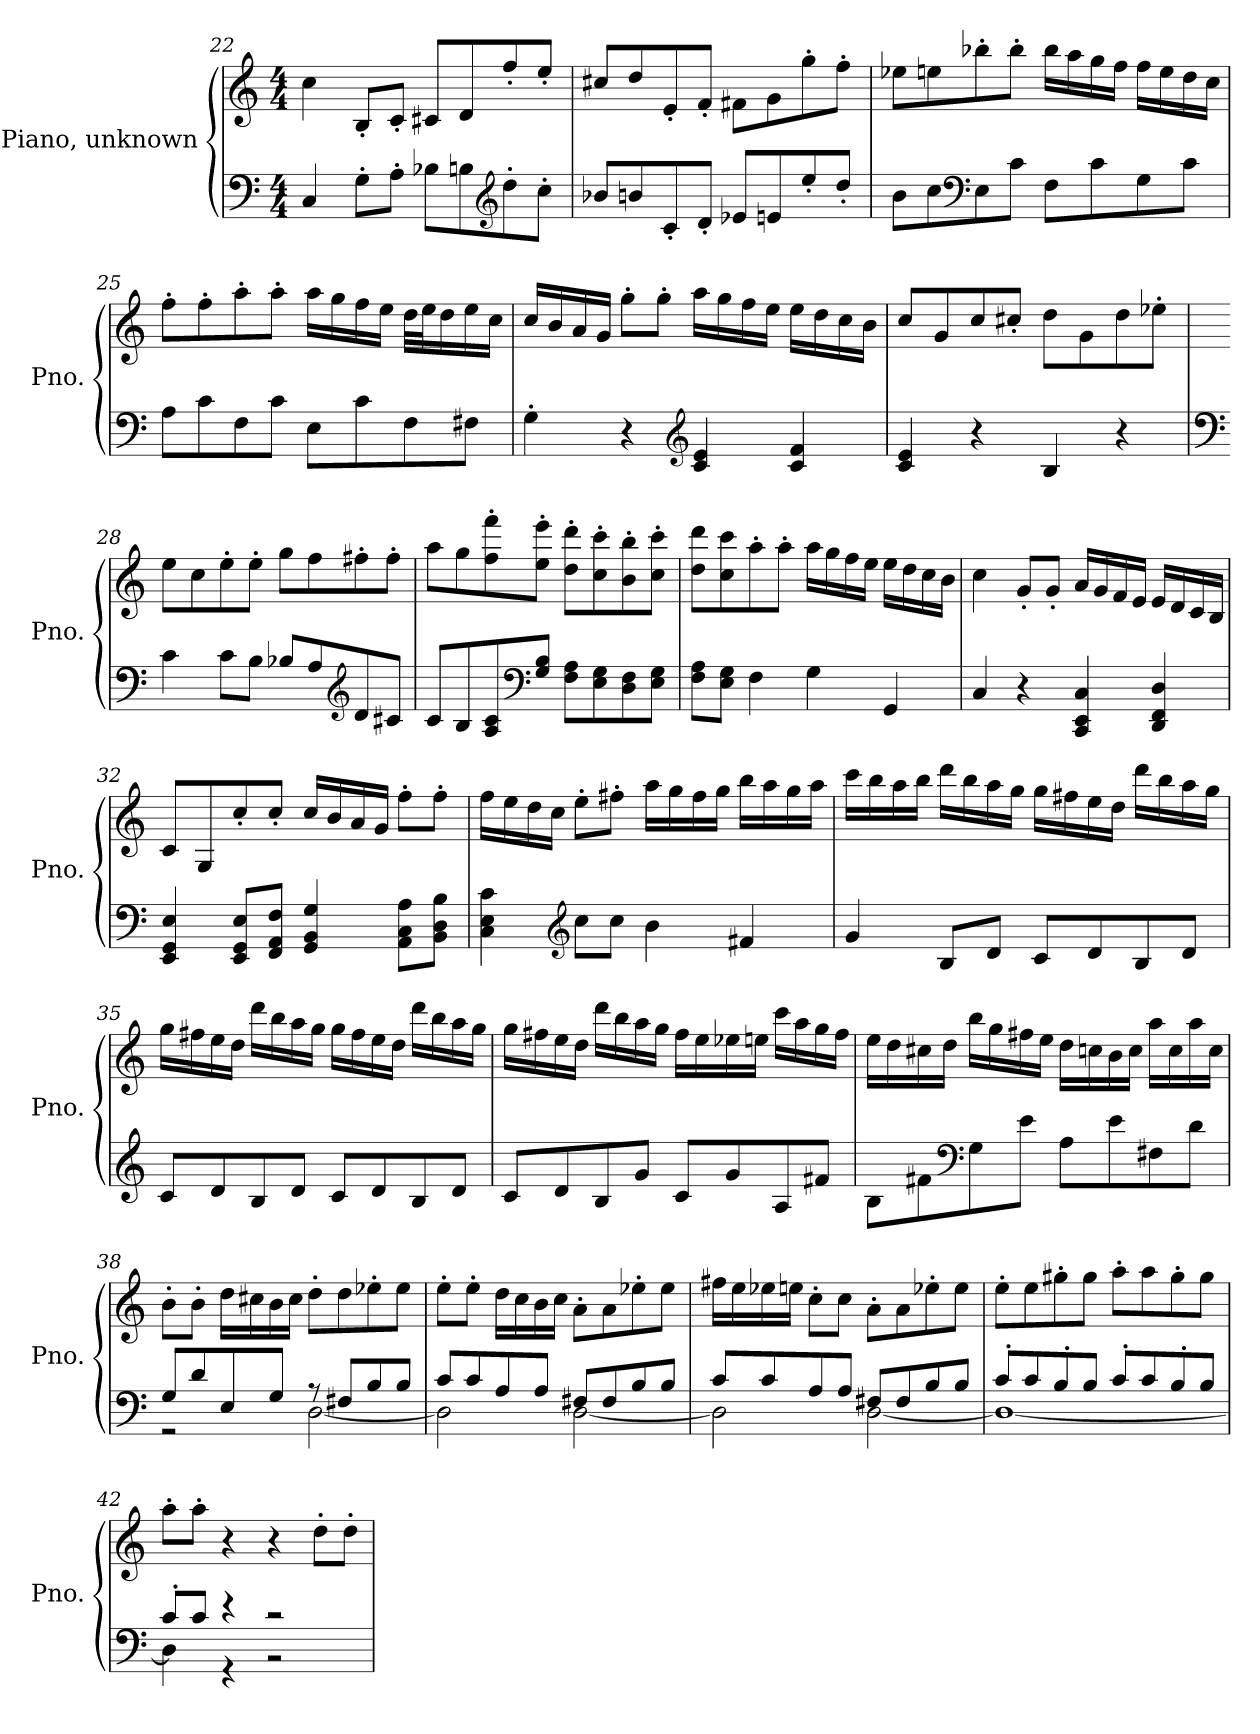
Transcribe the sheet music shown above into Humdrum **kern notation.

**kern	**kern
*part1	*part1
*staff2	*staff1
*I"Piano, unknown	*
*I'Pno.	*
!!LO:PB:g=z
*clefF4	*clefG2
*k[]	*k[]
*M4/4	*M4/4
=22	=22
4C/	4cc\
8G'\L	8B'/L
8A'\J	8c'/J
8B-X\L	8c#X/L
8Bn\	8d/
*clefG2	*
8dd'\	8ff'/
8cc'\J	8ee'/J
=23	=23
8b-X/L	8cc#X/L
8bn/	8dd/
8c'/	8e'/
8d'/J	8f'/J
8e-X/L	8f#X\L
8en/	8g\
8ee'/	8gg'\
8dd'/J	8ff'\J
=24	=24
8b\L	8ee-X\L
8cc\	8een\
*clefF4	*
8E\	8bb-X'\
8c\J	8bb-'\J
8F\L	16bb-\LL
.	16aa\
8c\	16gg\
.	16ff\JJ
8G\	16ff\LL
.	16ee\
8c\J	16dd\
.	16cc\JJ
!!LO:LB:g=z
=25	=25
8A\L	8ff'\L
8c\	8ff'\
8F\	8aa'\
8c\J	8aa'\J
8E\L	16aa\LL
.	16gg\
8c\	16ff\
.	16ee\JJ
8F\	32dd\LLL
.	32ee\J
.	16dd\
8F#X\J	16ee\
.	16cc\JJ
=26	=26
4G'\	16cc/LL
.	16b/
.	16a/
.	16g/JJ
4r	8gg'\L
.	8gg'\J
*clefG2	*
4c/ 4e/	16aa\LL
.	16gg\
.	16ff\
.	16ee\JJ
4c/ 4f/	16ee\LL
.	16dd\
.	16cc\
.	16b\JJ
=27	=27
4c/ 4e/	8cc/L
.	8g/
4r	8cc/
.	8cc#X'/J
4B/	8dd\L
.	8g\
4r	8dd\
.	8ee-X'\J
!!LO:LB:g=z
=28	=28
*clefF4	*
4c\	8ee\L
.	8cc\
8c\L	8ee'\
8B\J	8ee'\J
8B-X/L	8gg\L
8A/	8ff\
*clefG2	*
8d/	8ff#X'\
8c#X/J	8ff#'\J
=29	=29
8c/L	8aa\L
8B/	8gg\
8A/ 8c/	8ff\' 8fff\'
*clefF4	*
8G/ 8B/J	8ee\' 8eee\'J
8F\ 8A\L	8dd\' 8ddd\'L
8E\ 8G\	8cc\' 8ccc\'
8D\ 8F\	8b\' 8bb\'
8E\ 8G\J	8cc\' 8ccc\'J
=30	=30
8F\ 8A\L	8dd\ 8ddd\L
8E\ 8G\J	8cc\ 8ccc\
4F\	8aa'\
.	8aa'\J
4G\	16aa\LL
.	16gg\
.	16ff\
.	16ee\JJ
4GG/	16ee\LL
.	16dd\
.	16cc\
.	16b\JJ
!!LO:LB:g=z
=31	=31
4C/	4cc\
4r	8g'/L
.	8g'/J
4CC/ 4EE/ 4C/	16a/LL
.	16g/
.	16f/
.	16e/JJ
4DD/ 4FF/ 4D/	16e/LL
.	16d/
.	16c/
.	16B/JJ
=32	=32
4EE/ 4GG/ 4E/	8c/L
.	8G/
8EE/ 8GG/ 8E/L	8cc'/
8FF/ 8AA/ 8F/J	8cc'/J
4GG/ 4BB/ 4G/	16cc/LL
.	16b/
.	16a/
.	16g/JJ
8AA\ 8C\ 8A\L	8ff'\L
8BB\ 8D\ 8B\J	8ff'\J
=33	=33
4C\ 4E\ 4c\	16ff\LL
.	16ee\
.	16dd\
.	16cc\JJ
*clefG2	*
8cc\L	8ee'\L
8cc\J	8ff#X'\J
4b\	16aa\LL
.	16gg\
.	16ff#\
.	16gg\JJ
4f#X/	16bb\LL
.	16aa\
.	16gg\
.	16aa\JJ
!!LO:LB:g=z
=34	=34
4g/	16ccc\LL
.	16bb\
.	16aa\
.	16bb\JJ
8B/L	16ddd\LL
.	16bb\
8d/J	16aa\
.	16gg\JJ
8c/L	16gg\LL
.	16ff#X\
8d/	16ee\
.	16dd\JJ
8B/	16ddd\LL
.	16bb\
8d/J	16aa\
.	16gg\JJ
=35	=35
8c/L	16gg\LL
.	16ff#X\
8d/	16ee\
.	16dd\JJ
8B/	16ddd\LL
.	16bb\
8d/J	16aa\
.	16gg\JJ
8c/L	16gg\LL
.	16ff#\
8d/	16ee\
.	16dd\JJ
8B/	16ddd\LL
.	16bb\
8d/J	16aa\
.	16gg\JJ
!!LO:LB:g=z
=36	=36
8c/L	16gg\LL
.	16ff#X\
8d/	16ee\
.	16dd\JJ
8B/	16ddd\LL
.	16bb\
8g/J	16aa\
.	16gg\JJ
8c/L	16ff#\LL
.	16ee\
8g/	16ee-X\
.	16een\JJ
8A/	16ccc\LL
.	16aa\
8f#X/J	16gg\
.	16ff#\JJ
=37	=37
8B\L	16ee\LL
.	16dd\
8f#X\	16cc#X\
.	16dd\JJ
*clefF4	*
8G\	16bb\LL
.	16gg\
8e\J	16ff#X\
.	16ee\JJ
8A\L	16dd\LL
.	16ccn\
8e\	16b\
.	16cc\JJ
8F#X\	16aa\LL
.	16cc\
8d\J	16aa\
.	16cc\JJ
!!LO:PB:g=z
=38	=38
*^	*
8G/L	2r	8b'\L
8d/	.	8b'\J
8E/	.	16dd\LL
.	.	16cc#X\
8G/J	.	16b\
.	.	16cc#\JJ
8r	[2D\	8dd'\L
8F#X/L	.	8dd\
8B/	.	8ee-X'\
8B/J	.	8ee-\J
=39	=39	=39
8c/L	2D\]	8ee'\L
8c/	.	8ee'\J
8A/	.	16dd\LL
.	.	16cc\
8A/J	.	16b\
.	.	16cc\JJ
8F#X/L	[2D\	8a'\L
8F#/	.	8a\
8B/	.	8ee-X'\
8B/J	.	8ee-\J
=40	=40	=40
8c/L	2D\]	16ff#X\LL
.	.	16ee\
8c/	.	16ee-X\
.	.	16een\JJ
8A/	.	8cc'\L
8A/J	.	8cc\J
8F#X/L	[2D\	8a'\L
8F#/	.	8a\
8B/	.	8ee-X'\
8B/J	.	8ee-\J
!!LO:LB:g=z
=41	=41	=41
8c'/L	1D_	8ee'\L
8c/	.	8ee\
8B'/	.	8gg#X'\
8B/J	.	8gg#\J
8c'/L	.	8aa'\L
8c/	.	8aa\
8B'/	.	8gg#'\
8B/J	.	8gg#\J
=42	=42	=42
8c'/L	4D\]	8aa'\L
8c/J	.	8aa'\J
4r	4r	4r
2r	2r	4r
.	.	8dd'\L
.	.	8dd'\J
*v	*v	*
=	=
*-	*-
